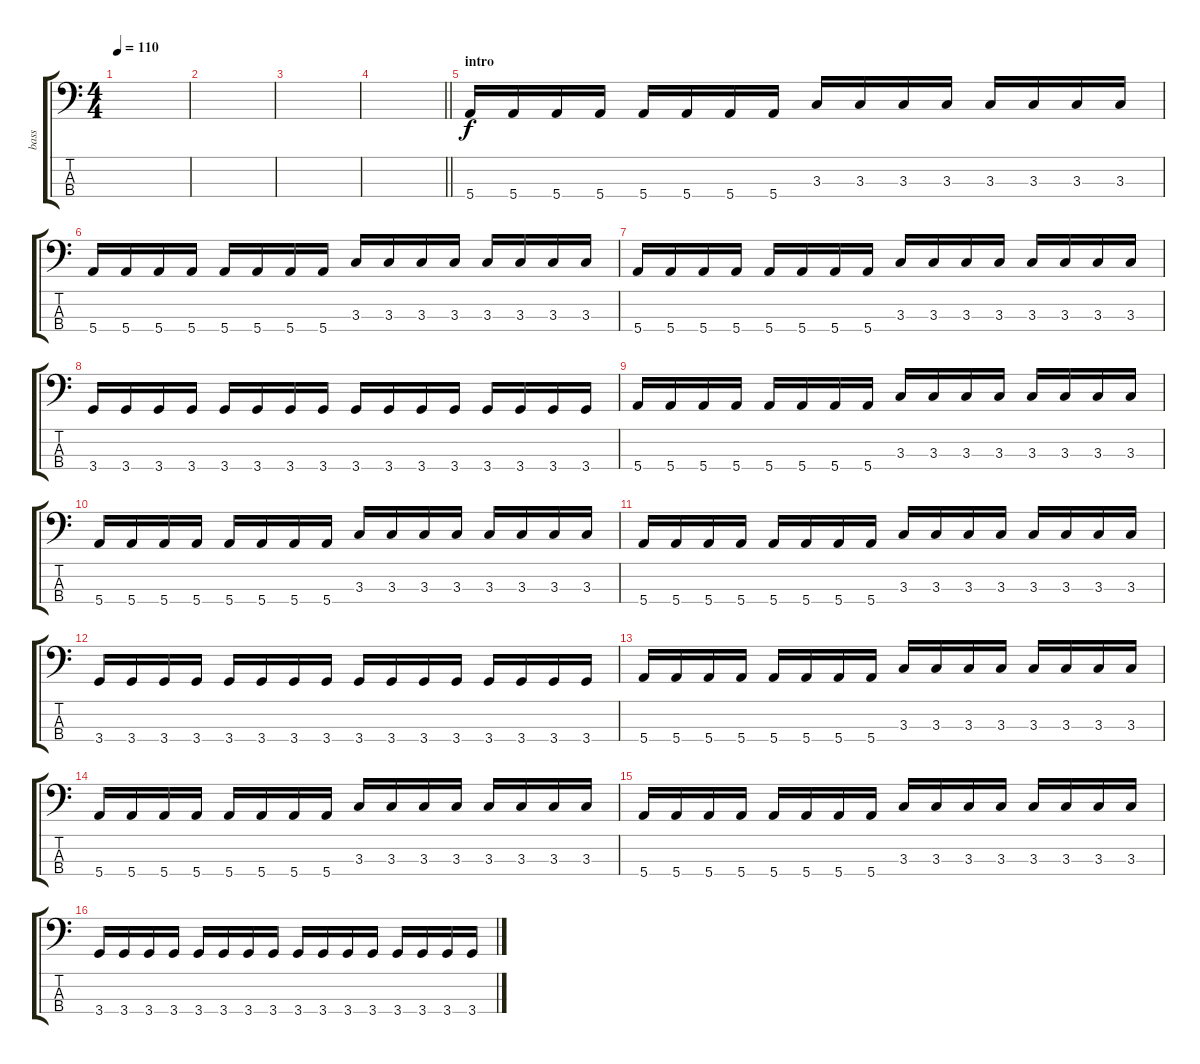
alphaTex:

\track ("bass" "bass") {instrument electricbassfinger}
\staff {score tabs}
\tuning (G2 D2 A1 E1) {hide}
\ts (4 4)
\tempo 110
\clef f4
\ks c
|
|
|
\barLineRight lightlight
|
\section ("" "intro")
5.4.16 5.4.16 5.4.16 5.4.16 5.4.16 5.4.16 5.4.16 5.4.16 3.3.16 3.3.16 3.3.16 3.3.16 3.3.16 3.3.16 3.3.16 3.3.16 |
5.4.16 5.4.16 5.4.16 5.4.16 5.4.16 5.4.16 5.4.16 5.4.16 3.3.16 3.3.16 3.3.16 3.3.16 3.3.16 3.3.16 3.3.16 3.3.16 |
5.4.16 5.4.16 5.4.16 5.4.16 5.4.16 5.4.16 5.4.16 5.4.16 3.3.16 3.3.16 3.3.16 3.3.16 3.3.16 3.3.16 3.3.16 3.3.16 |
3.4.16 3.4.16 3.4.16 3.4.16 3.4.16 3.4.16 3.4.16 3.4.16 3.4.16 3.4.16 3.4.16 3.4.16 3.4.16 3.4.16 3.4.16 3.4.16 |
5.4.16 5.4.16 5.4.16 5.4.16 5.4.16 5.4.16 5.4.16 5.4.16 3.3.16 3.3.16 3.3.16 3.3.16 3.3.16 3.3.16 3.3.16 3.3.16 |
5.4.16 5.4.16 5.4.16 5.4.16 5.4.16 5.4.16 5.4.16 5.4.16 3.3.16 3.3.16 3.3.16 3.3.16 3.3.16 3.3.16 3.3.16 3.3.16 |
5.4.16 5.4.16 5.4.16 5.4.16 5.4.16 5.4.16 5.4.16 5.4.16 3.3.16 3.3.16 3.3.16 3.3.16 3.3.16 3.3.16 3.3.16 3.3.16 |
3.4.16 3.4.16 3.4.16 3.4.16 3.4.16 3.4.16 3.4.16 3.4.16 3.4.16 3.4.16 3.4.16 3.4.16 3.4.16 3.4.16 3.4.16 3.4.16 |
5.4.16 5.4.16 5.4.16 5.4.16 5.4.16 5.4.16 5.4.16 5.4.16 3.3.16 3.3.16 3.3.16 3.3.16 3.3.16 3.3.16 3.3.16 3.3.16 |
5.4.16 5.4.16 5.4.16 5.4.16 5.4.16 5.4.16 5.4.16 5.4.16 3.3.16 3.3.16 3.3.16 3.3.16 3.3.16 3.3.16 3.3.16 3.3.16 |
5.4.16 5.4.16 5.4.16 5.4.16 5.4.16 5.4.16 5.4.16 5.4.16 3.3.16 3.3.16 3.3.16 3.3.16 3.3.16 3.3.16 3.3.16 3.3.16 |
3.4.16 3.4.16 3.4.16 3.4.16 3.4.16 3.4.16 3.4.16 3.4.16 3.4.16 3.4.16 3.4.16 3.4.16 3.4.16 3.4.16 3.4.16 3.4.16
